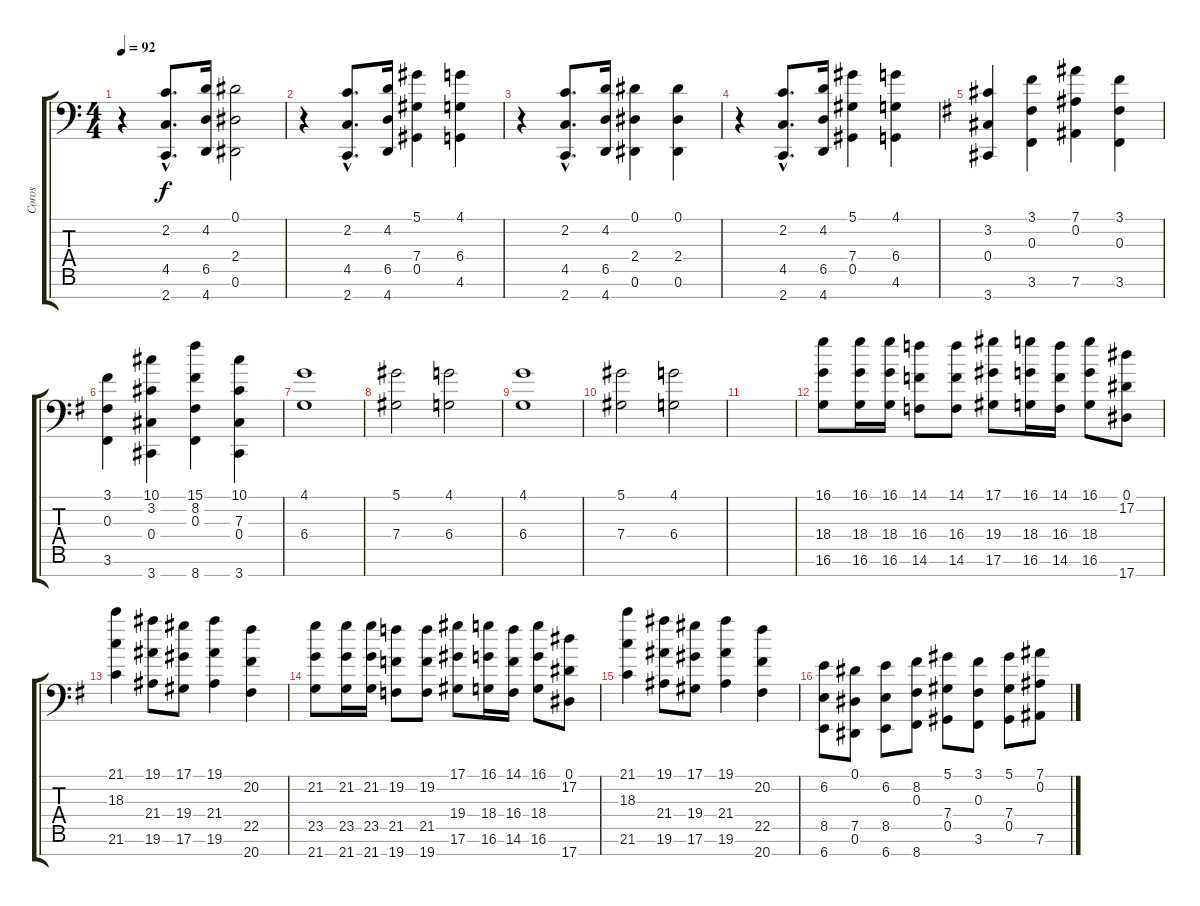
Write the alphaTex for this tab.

\track ("Coros" "Coros") {instrument pad4choir}
\staff {score tabs}
\tuning (Eb4 Bb3 Gb3 Db3 Ab2 Eb2 Bb1) {hide}
\ts (4 4)
\tempo 92
\clef f4
\ks c
r.4{dy f} (2.2{hac} 4.5{hac} 2.7{hac}).8{d} (4.2 6.5 4.7).16 (0.1 2.4 0.6).2 |
r.4 (2.2{hac} 4.5{hac} 2.7{hac}).8{d} (4.2 6.5 4.7).16 (5.1 7.4 0.5).4 (4.1 6.4 4.6).4 |
r.4 (2.2{hac} 4.5{hac} 2.7{hac}).8{d} (4.2 6.5 4.7).16 (0.1 2.4 0.6).4 (0.1 2.4 0.6).4 |
r.4 (2.2{hac} 4.5{hac} 2.7{hac}).8{d} (4.2 6.5 4.7).16 (5.1 7.4 0.5).4 (4.1 6.4 4.6).4 |
\ks g
(3.2 0.4 3.7).4 (3.1 0.3 3.6).4 (7.1 0.2 7.6).4 (3.1 0.3 3.6).4 |
(3.1 0.3 3.6).4 (10.1 3.2 0.4 3.7).4 (15.1 8.2 0.3 8.7).4 (10.1 7.3 0.4 3.7).4 |
(4.1 6.4).1{volume 12} |
(5.1 7.4).2 (4.1 6.4).2 |
(4.1 6.4).1 |
(5.1 7.4).2 (4.1 6.4).2 |
|
(16.1 18.4 16.6).8 (16.1 18.4 16.6).16 (16.1 18.4 16.6).16 (14.1 16.4 14.6).8 (14.1 16.4 14.6).8 (17.1 19.4 17.6).8 (16.1 18.4 16.6).16 (14.1 16.4 14.6).16 (16.1 18.4 16.6).8 (0.1 17.2 17.7).8 |
(21.1 18.3 21.6).4 (19.1 21.4 19.6).8 (17.1 19.4 17.6).8 (19.1 21.4 19.6).4 (20.2 22.5 20.7).4 |
(21.2 23.5 21.7).8 (21.2 23.5 21.7).16 (21.2 23.5 21.7).16 (19.2 21.5 19.7).8 (19.2 21.5 19.7).8 (17.1 19.4 17.6).8 (16.1 18.4 16.6).16 (14.1 16.4 14.6).16 (16.1 18.4 16.6).8 (0.1 17.2 17.7).8 |
(21.1 18.3 21.6).4 (19.1 21.4 19.6).8 (17.1 19.4 17.6).8 (19.1 21.4 19.6).4 (20.2 22.5 20.7).4 |
(6.2 8.5 6.7).8 (0.1 7.5 0.6).8 (6.2 8.5 6.7).8 (8.2 0.3 8.7).8 (5.1 7.4 0.5).8 (3.1 0.3 3.6).8 (5.1 7.4 0.5).8 (7.1 0.2 7.6).8
